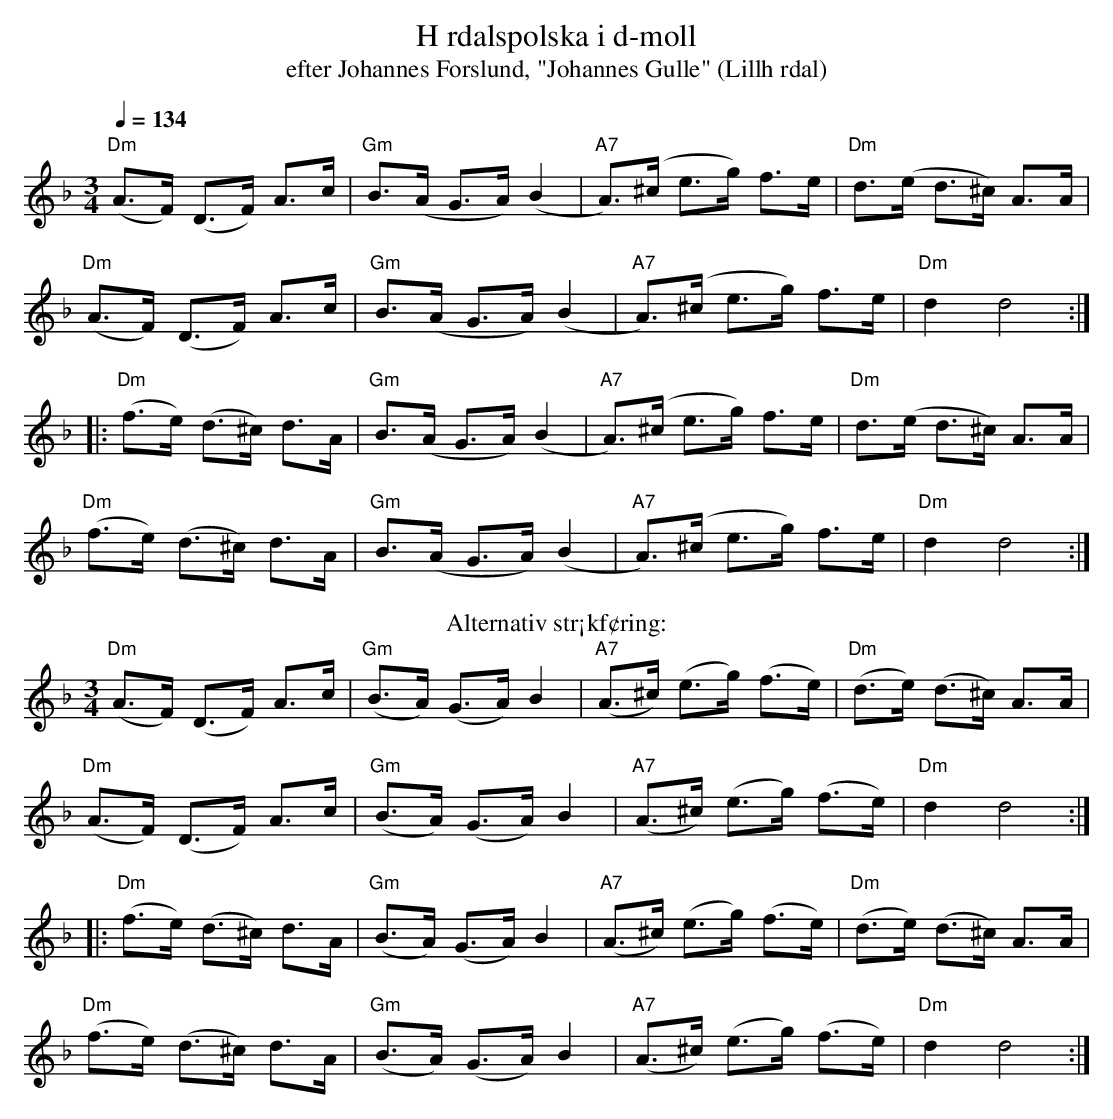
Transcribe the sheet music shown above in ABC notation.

X:1
T:H rdalspolska i d-moll
T:efter Johannes Forslund, "Johannes Gulle" (Lillh rdal)
M:3/4
L:1/8
Q:1/4=134
K:Dm
"Dm"(A>F) (D>F) A>c|"Gm"B>(A G>A) (B2|"A7"A>)(^c e>g) f>e|"Dm"d>(e d>^c) A>A|!
"Dm"(A>F) (D>F) A>c|"Gm"B>(A G>A) (B2|"A7"A>)(^c e>g) f>e|"Dm"d2 d4::!
"Dm"(f>e) (d>^c) d>A|"Gm"B>(A G>A) (B2|"A7"A>)(^c e>g) f>e|"Dm"d>(e d>^c) A>A|!
"Dm"(f>e) (d>^c) d>A|"Gm"B>(A G>A) (B2|"A7"A>)(^c e>g) f>e|"Dm"d2 d4:|}
T:Alternativ str¡kf¢ring:
"Dm"(A>F) (D>F) A>c|"Gm"(B>A) (G>A) B2|"A7"(A>^c) (e>g) (f>e)|"Dm"(d>e) (d>^c) A>A|!
"Dm"(A>F) (D>F) A>c|"Gm"(B>A) (G>A) B2|"A7"(A>^c) (e>g) (f>e)|"Dm"d2 d4::!
"Dm"(f>e) (d>^c) d>A|"Gm"(B>A) (G>A) B2|"A7"(A>^c) (e>g) (f>e)|"Dm"(d>e) (d>^c) A>A|!
"Dm"(f>e) (d>^c) d>A|"Gm"(B>A) (G>A) B2|"A7"(A>^c) (e>g) (f>e)|"Dm"d2 d4:|}
